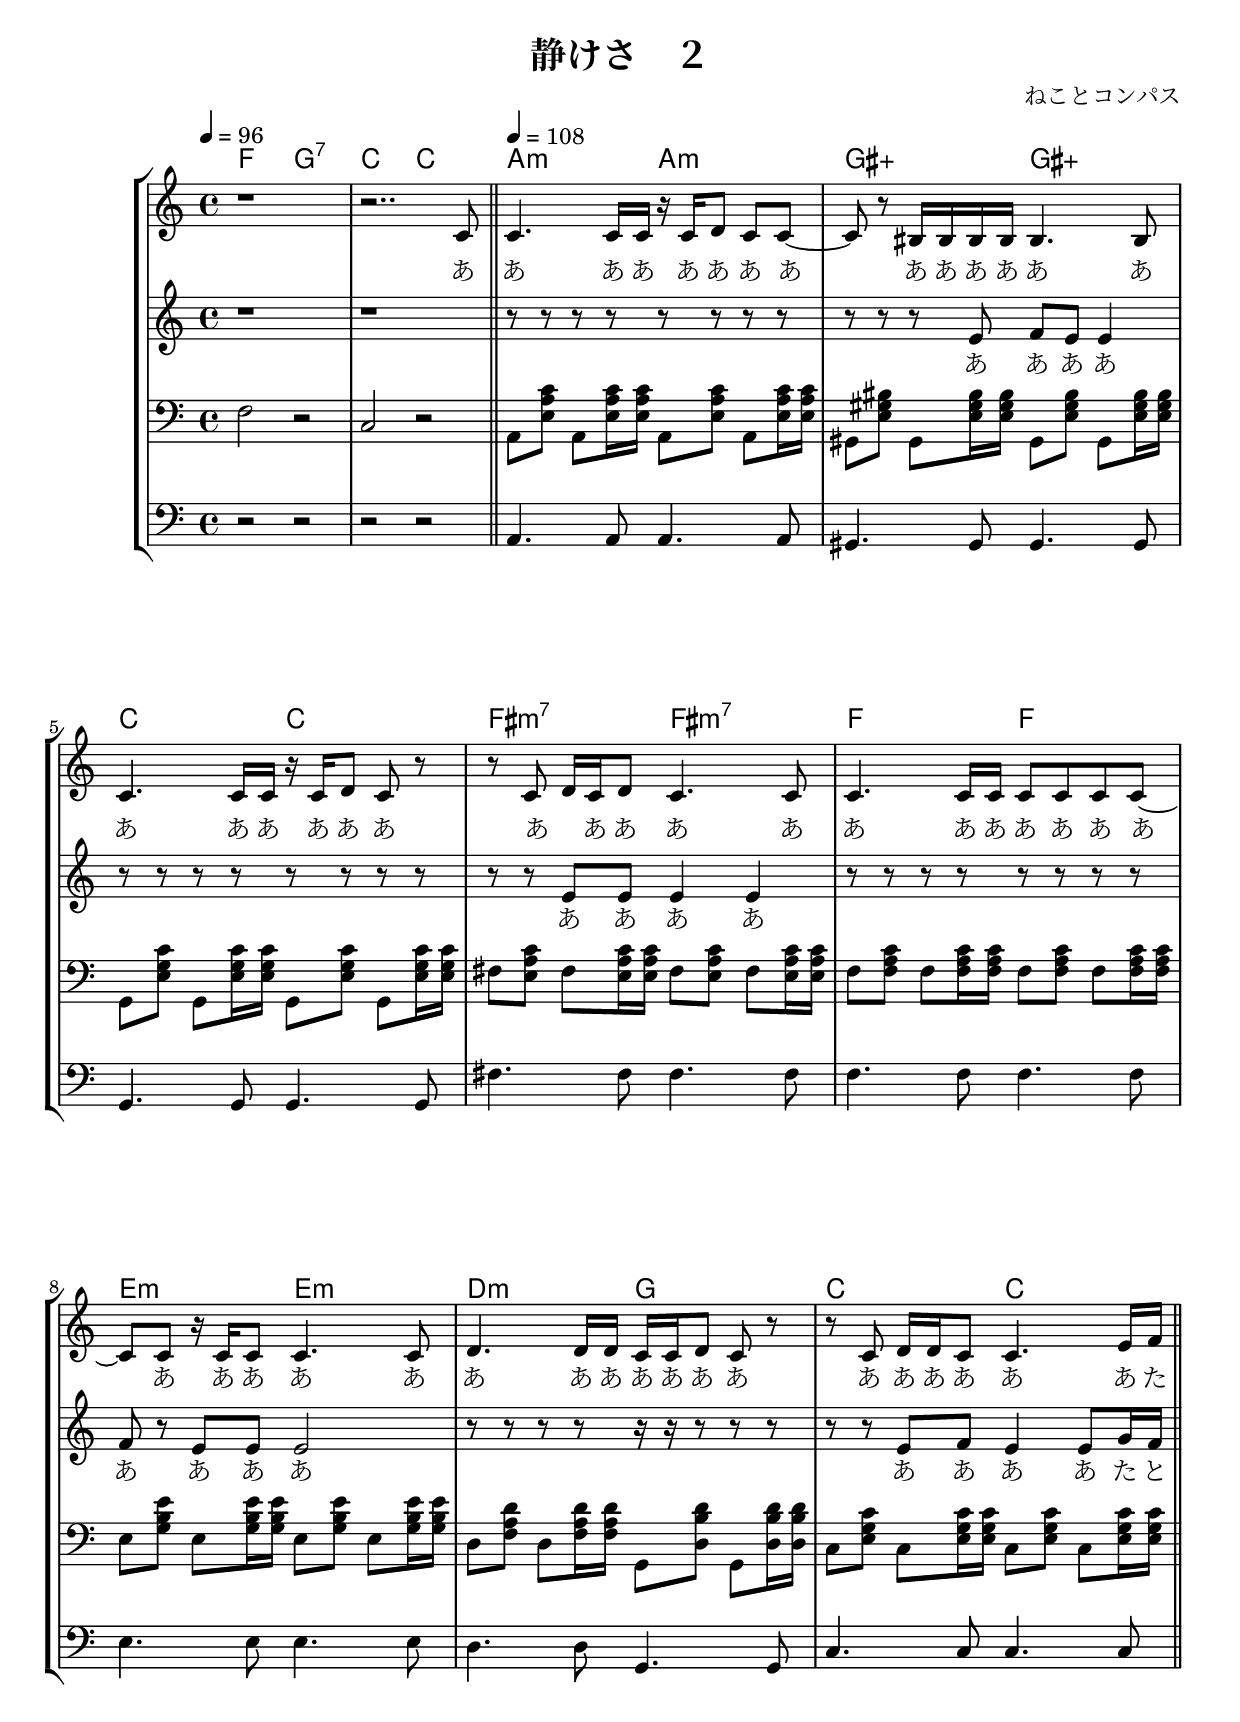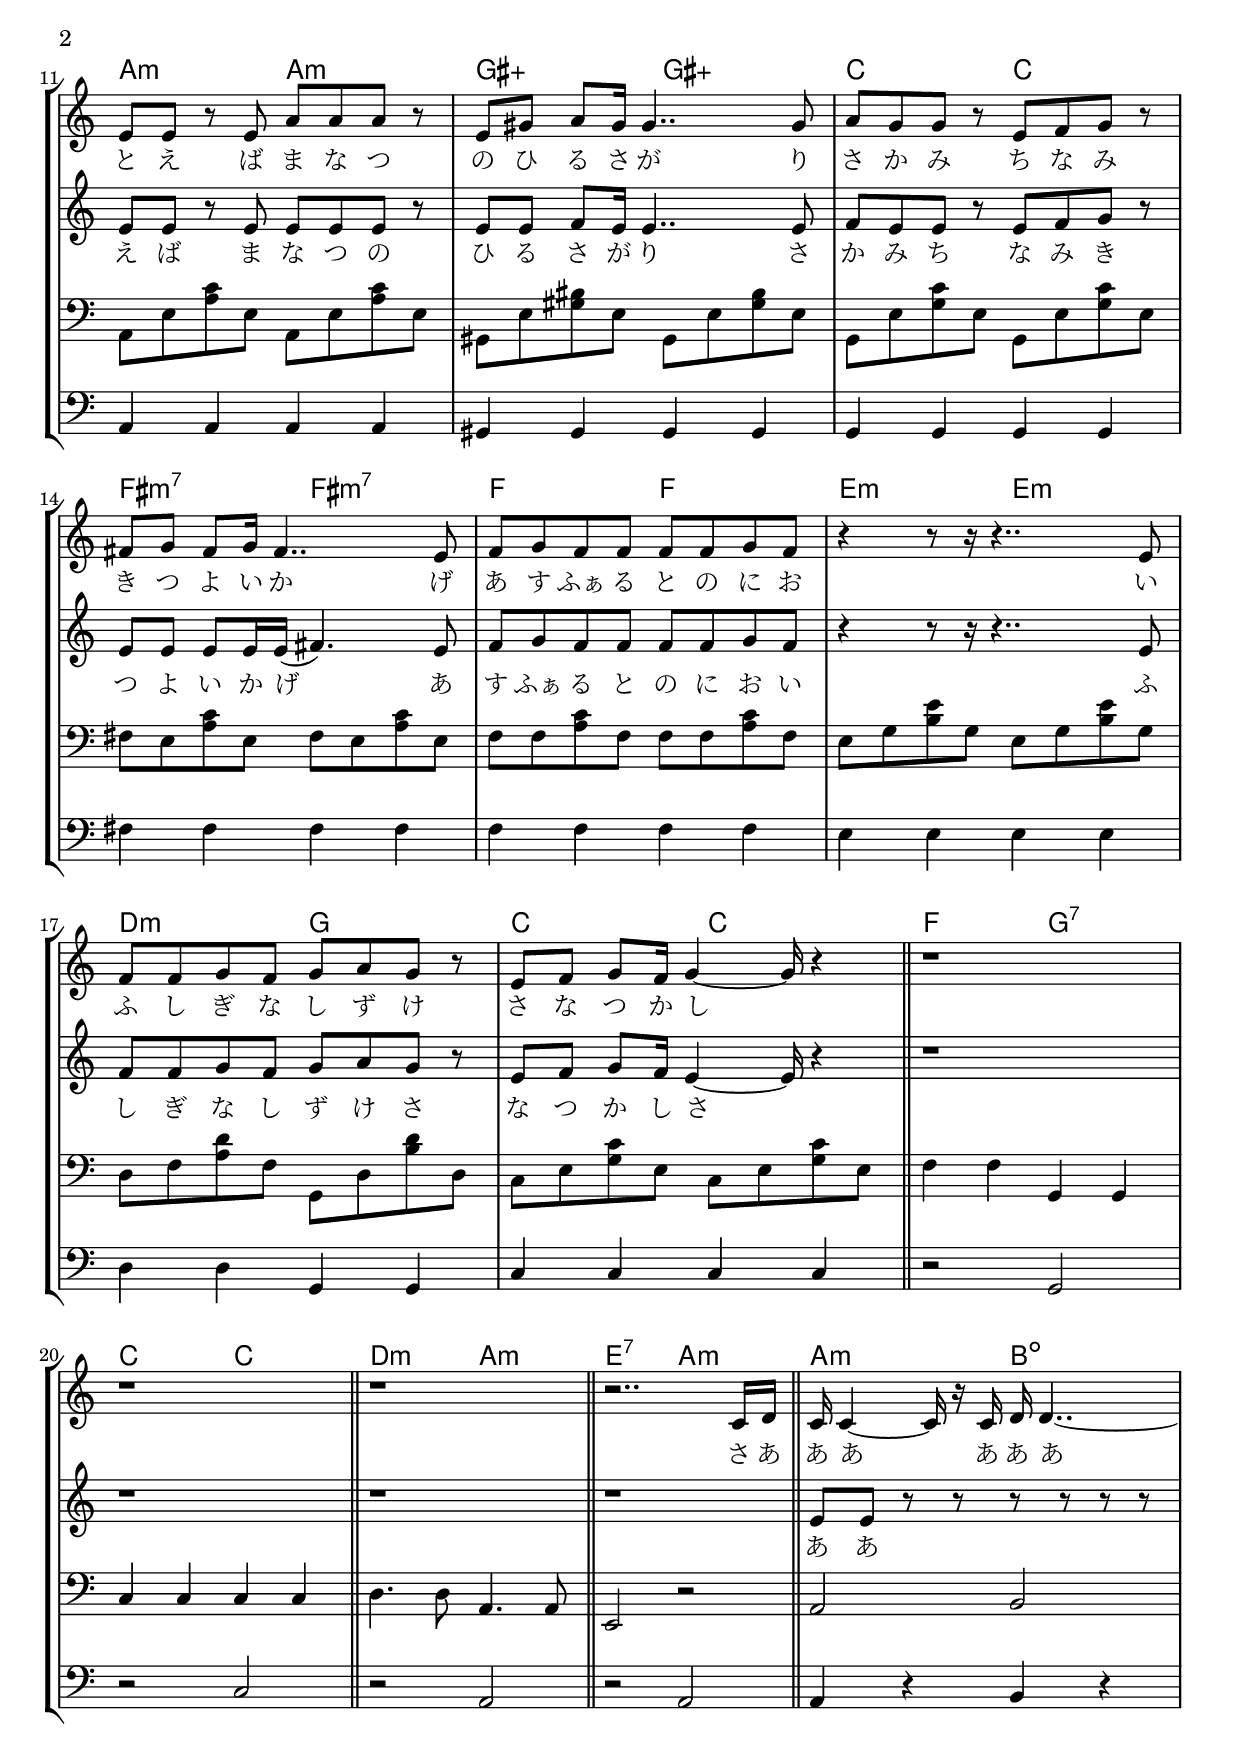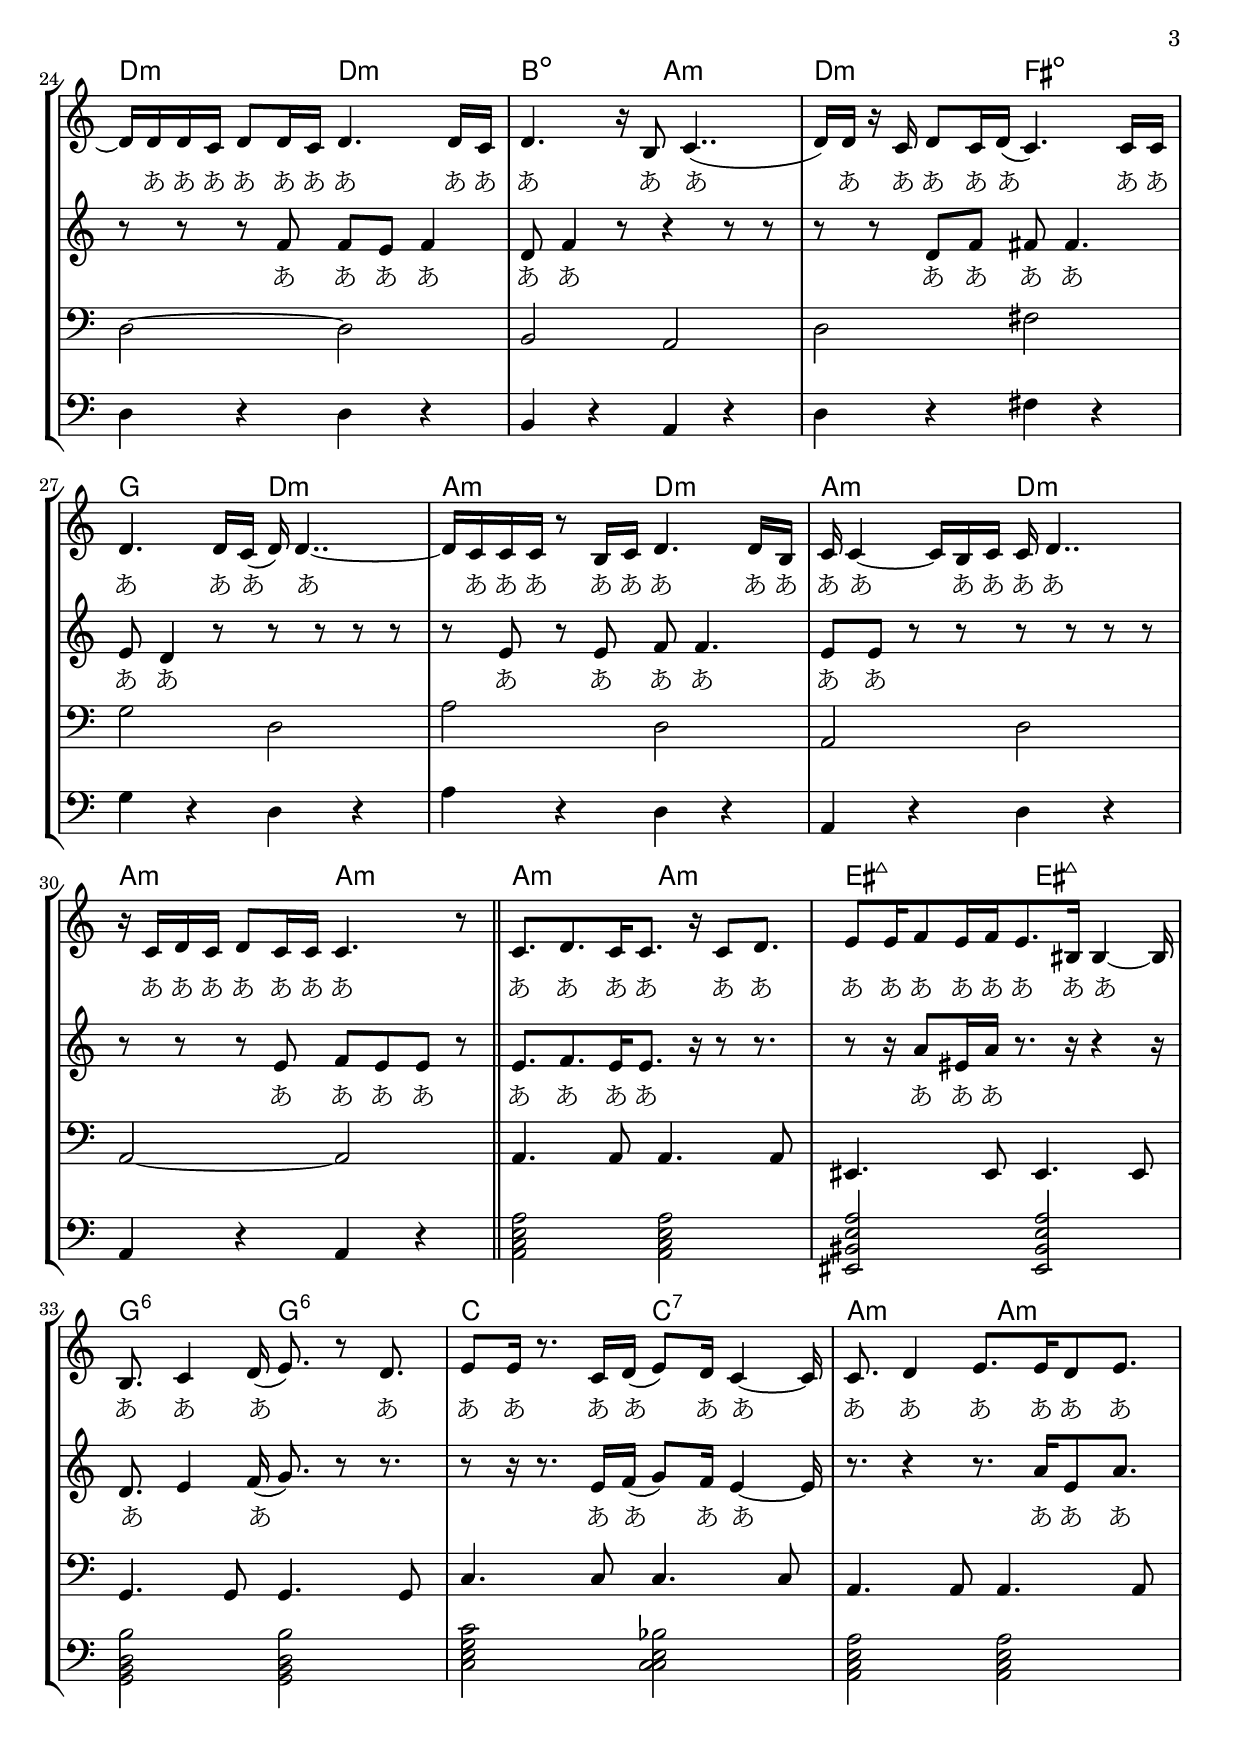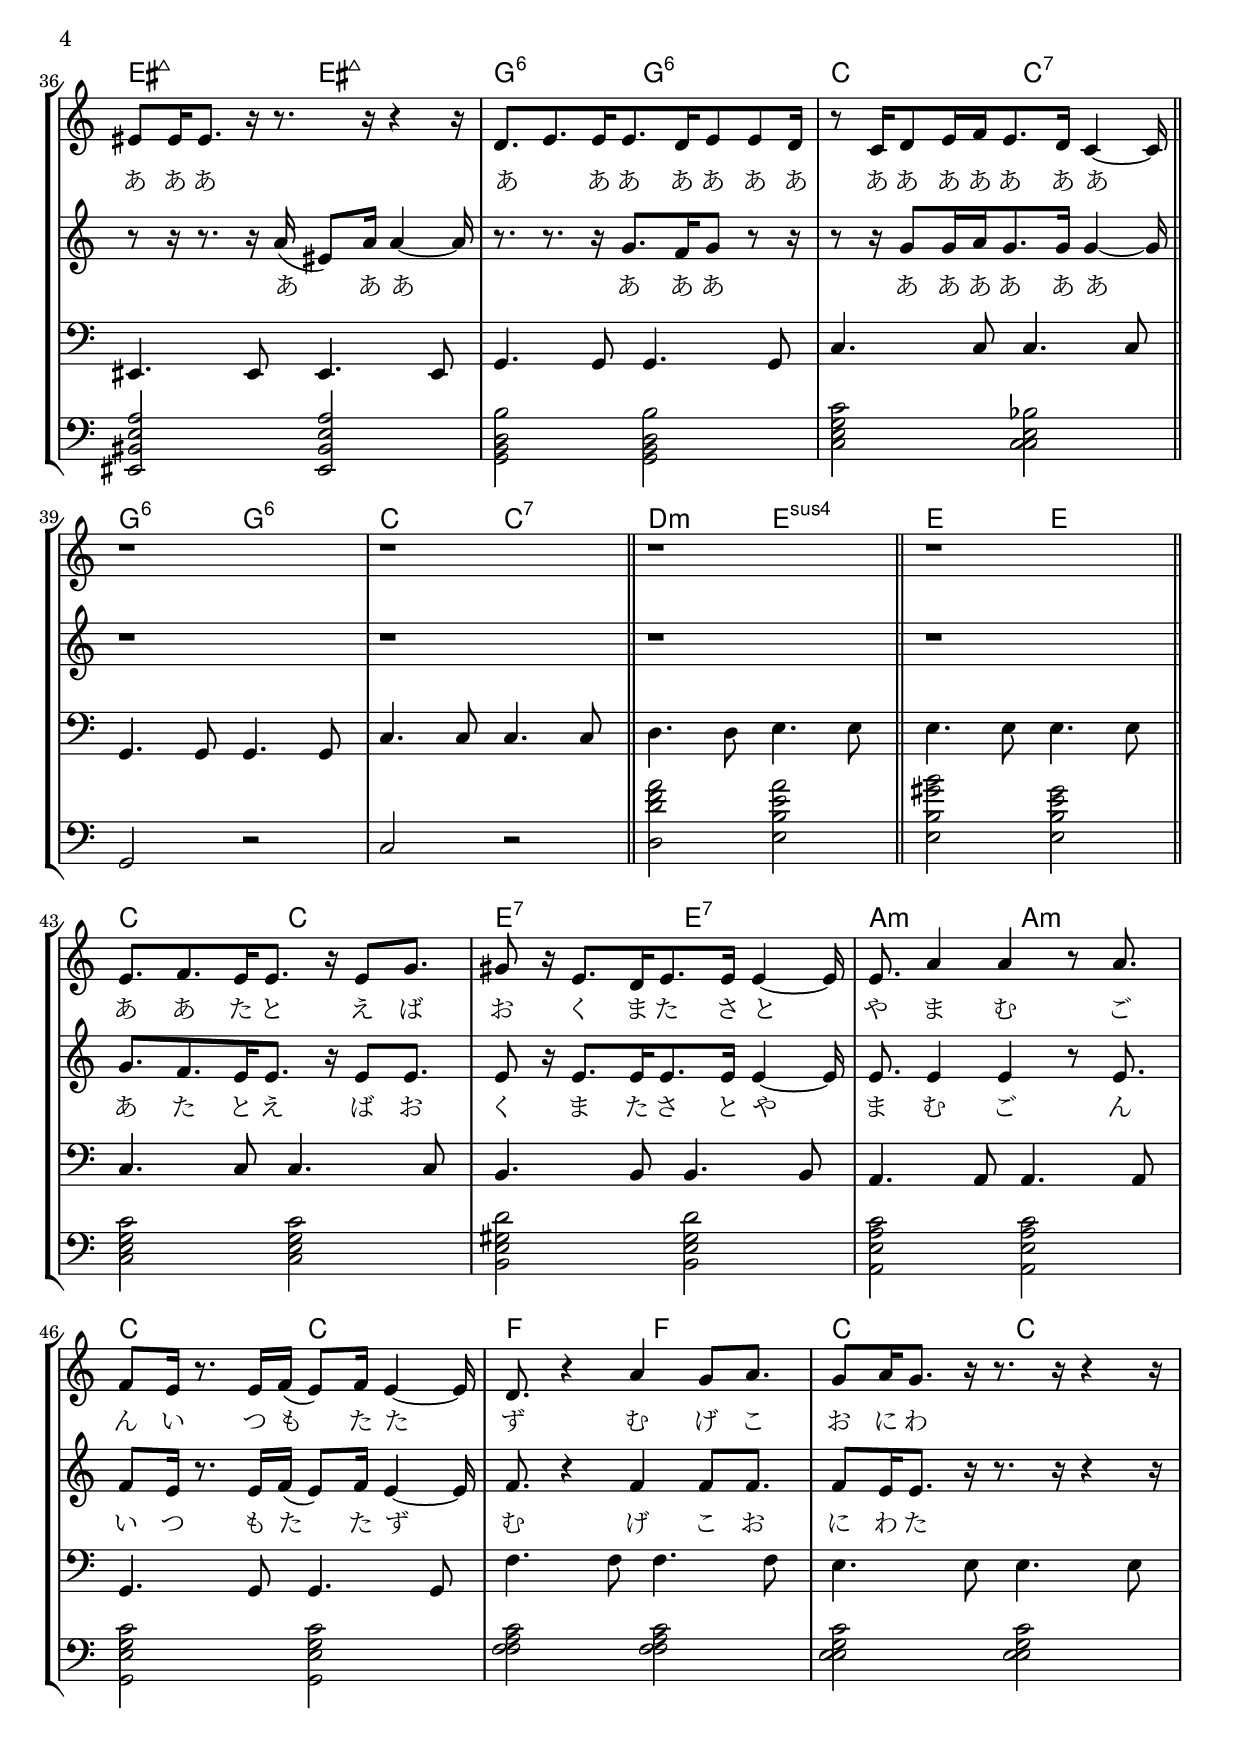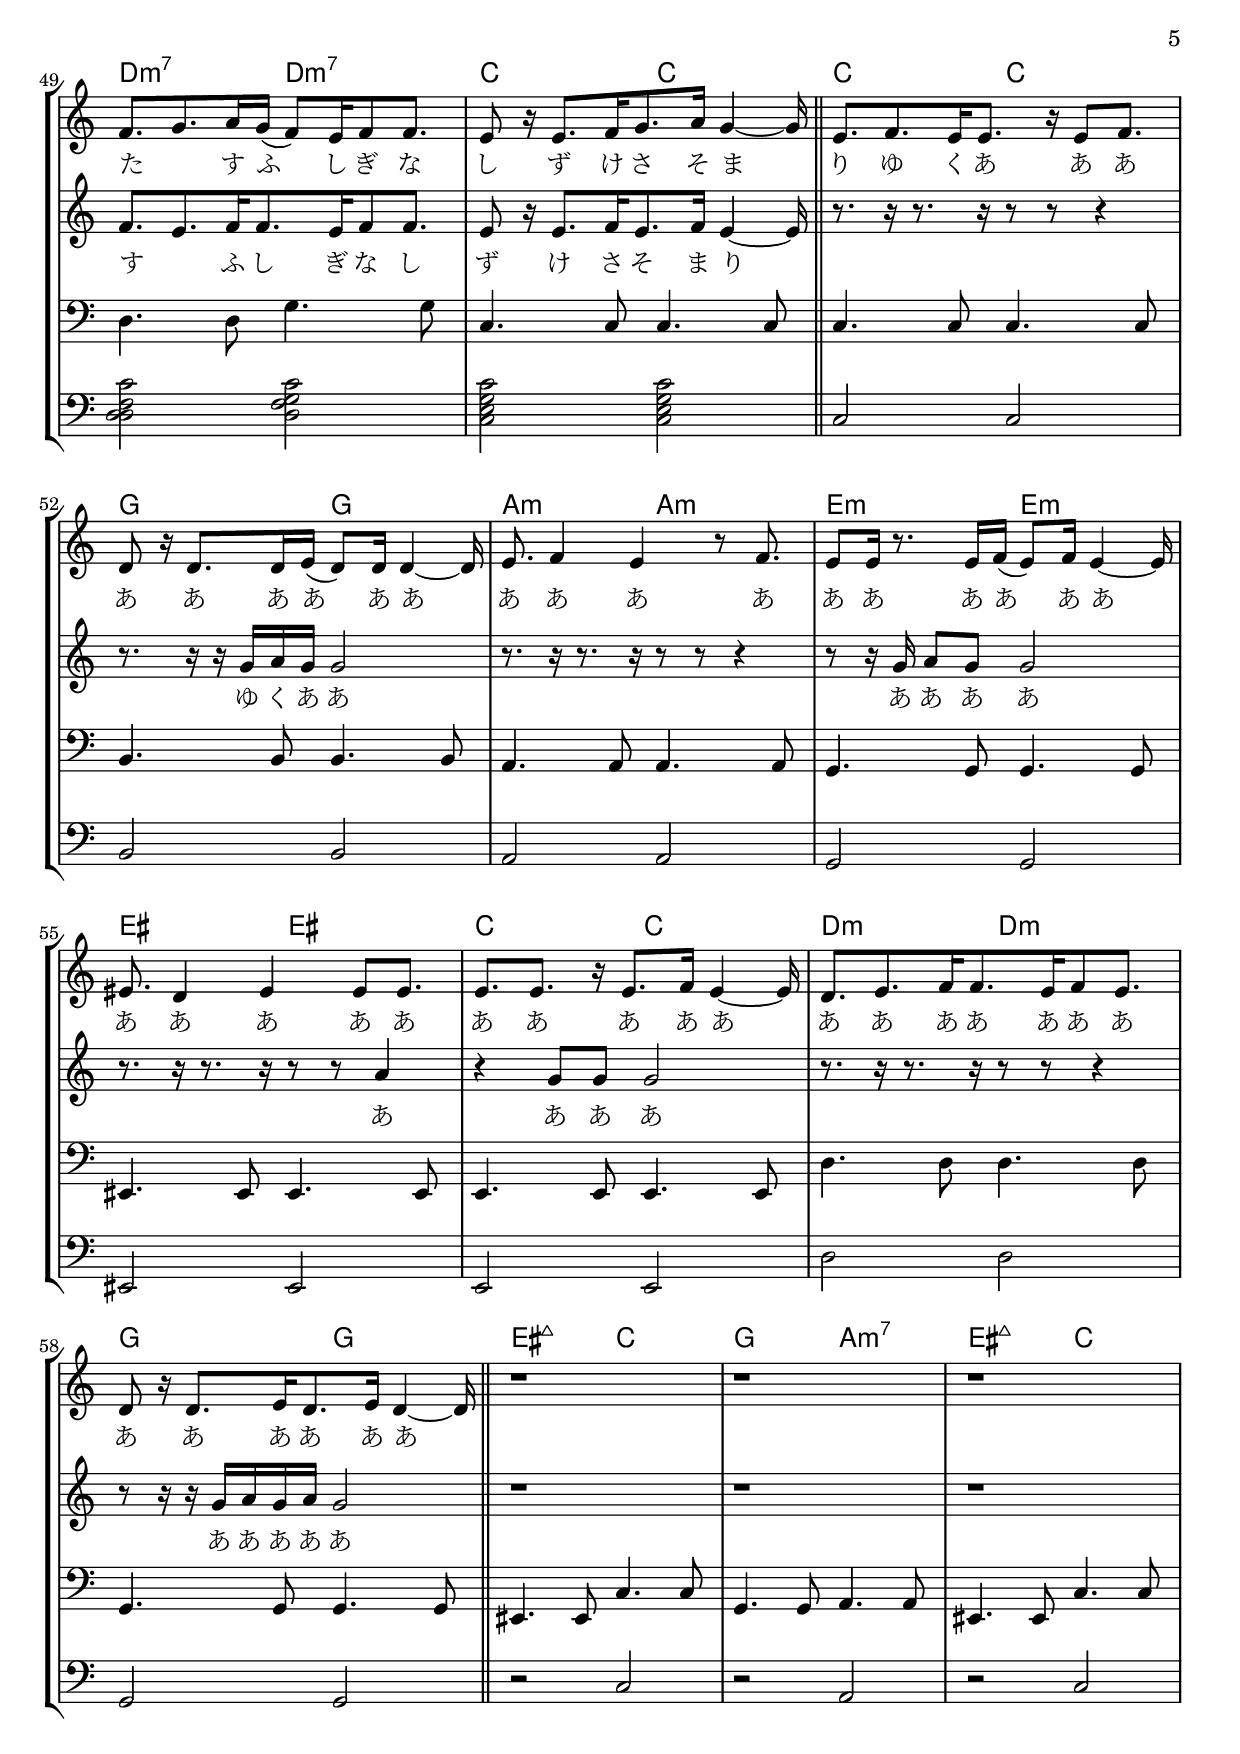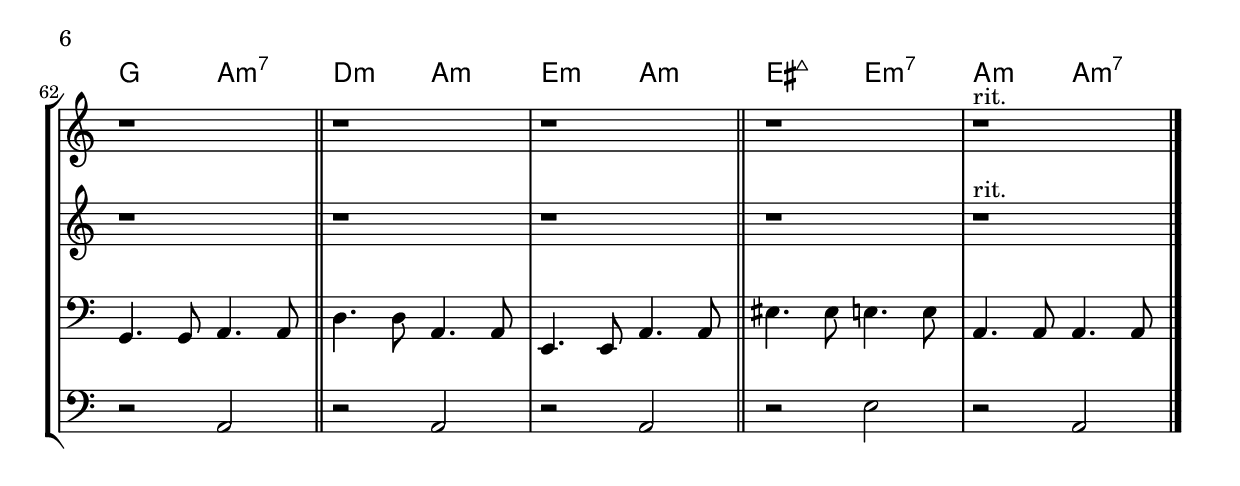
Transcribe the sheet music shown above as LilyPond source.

\version "2.12.1"

\header {
	title = \markup {静けさ　２}
	composer = \markup \center-column {ねことコンパス}
}

harmony = \chordmode {
	f2 g:7 c c 

	a:m a:m gis:aug gis:aug c c fis:m7 fis:m7 f f e:m e:m d:m g c c 

	a:m a:m gis:aug gis:aug c c fis:m7 fis:m7 f f e:m e:m d:m g c c 

	f g:7 c c 

	d:m a:m 

	e:7 a:m 

	a:m b:dim d:m d:m b:dim a:m d:m fis:dim g d:m a:m d:m a:m d:m a:m a:m 

	a:m a:m eis:maj7 eis:maj7 g:6 g:6 c c:7 a:m a:m eis:maj7 eis:maj7 g:6 g:6 c c:7 

	g:6 g:6 c c:7 

	d:m e:sus4 

	e e 

	c c e:7 e:7 a:m a:m c c f f c c d:min7 d:min7 c c 

	c c g g a:m a:m e:m e:m eis eis c c d:m d:m g g 

	eis:maj7 c g a:min7 eis:maj7 c g a:min7 

	d:m a:m e:m a:m 

	eis:maj7 e:min7 a:m a:min7 
}

melody = {
	\key c \major
	\tempo 4 = 96
	r1 | r2.. 
	\set Staff.midiInstrument = #"Pad 4 (choir)"
	c'8 
		\tempo 4 = 108
c'4.  c'16  c'16  r16  c'16  d'8  c'8  c'8~ 
	c'8  r8  bis16  bis16  bis16  bis16  bis4.  bis8 
	c'4.  c'16  c'16  r16  c'16  d'8  c'8  r8~ 
	r8  c'8  d'16  c'16  d'8  c'4.  c'8 
	c'4.  c'16  c'16  c'8  c'8  c'8  c'8~ 
	c'8  c'8  r16  c'16  c'8  c'4.  c'8 
	d'4.  d'16  d'16  c'16  c'16  d'8  c'8  r8 
	r8  c'8  d'16  d'16  c'8  c'4.  	\set Staff.midiInstrument = #"fss0.37"
	e'16  f'16 
	e'8  e'8  r8  e'8  a'8  a'8  a'8  r8 
	e'8  gis'8  a'8  gis'16  gis'4..  gis'8 
	a'8  g'8  g'8  r8  e'8  f'8  g'8  r8 
	fis'8  g'8  fis'8  g'16  fis'4..  e'8 
	f'8  g'8  f'8  f'8  f'8  f'8  g'8  f'8 
	r4  r8  r16  r4..  e'8 
	f'8  f'8  g'8  f'8  g'8  a'8  g'8  r8 
	e'8  f'8  g'8  f'16  g'4~g'16  	r4 	r1 | r1   
	r1   
	r2.. 
	\set Staff.midiInstrument = #"Pad 7 (halo)"
	c'16  d'16 
	c'16  c'4~c'16  r16  c'16  d'16  d'4..~ 
	d'16  d'16  d'16  c'16  d'8  d'16  c'16  d'4.  d'16  c'16 
	d'4.  r16  b8  c'4.. 
	(d'16)  d'16  r16  c'16  d'8  c'16  d'16  (c'4.)  c'16  c'16 
	d'4.  d'16  c'16  (d'16)  d'4..~ 
	d'16  c'16  c'16  c'16  r8  b16  c'16  d'4.  d'16  b16 
	c'16  c'4~c'16  b16  c'16  c'16  d'4.. 
	r16  c'16  d'16  c'16  d'8  c'16  c'16  c'4.  	r8 	\set Staff.midiInstrument = #"FX 2 (soundtrack)"
	c'8.  d'8.  c'16  c'8.  r16  c'8  d'8. 
	e'8  e'16  f'8  e'16  f'16  e'8.  bis16  bis4~bis16 
	b8.  c'4  d'16  (e'8.)  r8  d'8. 
	e'8  e'16  r8.  c'16  d'16  (e'8)  d'16  c'4~c'16 
	c'8.  d'4  e'8.  e'16  d'8  e'8. 
	eis'8  eis'16  eis'8.  r16  r8.  r16  r4~r16 
	d'8.  e'8.  e'16  e'8.  d'16  e'8  e'8  d'16 
	r8  c'16  d'8  e'16  f'16  e'8.  d'16  c'4~c'16
	r1 | r1   
	r1   
	r1   
	\set Staff.midiInstrument = #"fss0.37"
	e'8.  f'8.  e'16  e'8.  r16  e'8  g'8. 
	gis'8  r16  e'8.  d'16  e'8.  e'16  e'4~e'16 
	e'8.  a'4  a'4  r8  a'8. 
	f'8  e'16  r8.  e'16  f'16  (e'8)  f'16  e'4~e'16 
	d'8.  r4  a'4  g'8  a'8. 
	g'8  a'16  g'8.  r16  r8.  r16  r4~r16 
	f'8.  g'8.  a'16  g'16  (f'8)  e'16  f'8  f'8. 
	e'8  r16  e'8.  f'16  g'8.  a'16  g'4~g'16
	\set Staff.midiInstrument = #"Pad 8 (sweep)"
	e'8.  f'8.  e'16  e'8.  r16  e'8  f'8. 
	d'8  r16  d'8.  d'16  e'16  (d'8)  d'16  d'4~d'16 
	e'8.  f'4  e'4  r8  f'8. 
	e'8  e'16  r8.  e'16  f'16  (e'8)  f'16  e'4~e'16 
	eis'8.  d'4  eis'4  eis'8  eis'8. 
	e'8.  e'8.  r16  e'8.  f'16  e'4~e'16 
	d'8.  e'8.  f'16  f'8.  e'16  f'8  e'8. 
	d'8  r16  d'8.  e'16  d'8.  e'16  d'4~d'16
	r1 | r1 | r1 | r1   
	r1 | r1   
	r1 | r1^"rit." \bar "|."
}

words = \lyricmode {
	
	あ  あ  あ  あ  あ  あ  あ  あ  あ  あ  あ  あ  あ  あ  あ  あ  あ  あ  あ  あ  あ  あ  あ  あ  あ  あ  あ  あ  あ  あ  あ  あ  あ  あ  あ  あ  あ  あ  あ  あ  あ  あ  あ  あ  あ  あ  あ  あ  あ  あ  
	た  と  え  ば  ま  な  つ  の  ひ  る  さ  が  り  さ  か  み  ち  な  み  き  つ  よ  い  か  げ  あ  す  ふぁ  る  と  の  に  お  い  ふ  し  ぎ  な  し  ず  け  さ  な  つ  か  し  さ  
	
	
	
	あ  あ  あ  あ  あ  あ  あ  あ  あ  あ  あ  あ  あ  あ  あ  あ  あ  あ  あ  あ  あ  あ  あ  あ  あ  あ  あ  あ  あ  あ  あ  あ  あ  あ  あ  あ  あ  あ  あ  あ  あ  あ  あ  あ  あ  あ  あ  あ  あ  あ  あ  
	あ  あ  あ  あ  あ  あ  あ  あ  あ  あ  あ  あ  あ  あ  あ  あ  あ  あ  あ  あ  あ  あ  あ  あ  あ  あ  あ  あ  あ  あ  あ  あ  あ  あ  あ  あ  あ  あ  あ  あ  あ  あ  あ  あ  あ  あ  あ  あ  
	
	
	
	た  と  え  ば  お  く  ま  た  さ  と  や  ま  む  ご  ん  い  つ  も  た  た  ず  む  げ  こ  お  に  わ  た  す  ふ  し  ぎ  な  し  ず  け  さ  そ  ま  り  ゆ  く  
	あ  あ  あ  あ  あ  あ  あ  あ  あ  あ  あ  あ  あ  あ  あ  あ  あ  あ  あ  あ  あ  あ  あ  あ  あ  あ  あ  あ  あ  あ  あ  あ  あ  あ  あ  あ  あ  あ  あ  あ  あ  あ  あ  あ  あ  
	
	
	
}

secondmelody = {
	\key c \major
	\tempo 4 = 96
	r1 | r1   
	\set Staff.midiInstrument = #"Trumpet"
		\tempo 4 = 108
 r8  r8  r8  r8  r8  r8  r8  r8 
	r8  r8  r8  e'8  f'8  e'8  e'4 
	r8  r8  r8  r8  r8  r8  r8  r8 
	r8  r8  e'8  e'8  e'4  e'4 
	r8  r8  r8  r8  r8  r8  r8  r8 
	f'8  r8  e'8  e'8  e'2 
	r8  r8  r8  r8  r16  r16  r8  r8  r8 
	r8  r8  e'8  f'8  e'4  e'8  	\set Staff.midiInstrument = #"fss0.32"
	g'16  f'16 
	e'8  e'8  r8  e'8  e'8  e'8  e'8  r8 
	e'8  e'8  f'8  e'16  e'4..  e'8 
	f'8  e'8  e'8  r8  e'8  f'8  g'8  r8 
	e'8  e'8  e'8  e'16  e'16  (fis'4.)  e'8 
	f'8  g'8  f'8  f'8  f'8  f'8  g'8  f'8 
	r4  r8  r16  r4..  e'8 
	f'8  f'8  g'8  f'8  g'8  a'8  g'8  r8 
	e'8  f'8  g'8  f'16  e'4~e'16  	r4 	r1 | r1   
	r1   
	r1   
	\set Staff.midiInstrument = #"Flute"
	 e'8  e'8  r8  r8  r8  r8  r8  r8 
	r8  r8  r8  f'8  f'8  e'8  f'4 
	d'8  f'4  r8  r4  r8  r8 
	r8  r8  d'8  f'8  fis'8  fis'4. 
	e'8  d'4  r8  r8  r8  r8  r8 
	r8  e'8  r8  e'8  f'8  f'4. 
	e'8  e'8  r8  r8  r8  r8  r8  r8 
	r8  r8  r8  e'8  f'8  e'8  e'8  r8
	\set Staff.midiInstrument = #"FX 5 (brightness)"
	e'8.  f'8.  e'16  e'8.  r16  r8  r8. 
	r8  r16  a'8  eis'16  a'16  r8.  r16  r4~r16 
	d'8.  e'4  f'16  (g'8.)  r8  r8. 
	r8  r16  r8.  e'16  f'16  (g'8)  f'16  e'4~e'16 
	r8.  r4  r8.  a'16  e'8  a'8. 
	r8  r16  r8.  r16  a'16  (eis'8)  a'16  a'4~a'16 
	r8.  r8.  r16  g'8.  f'16  g'8  r8  r16 
	r8  r16  g'8  g'16  a'16  g'8.  g'16  g'4~g'16
	r1 | r1   
	r1   
	r1   
	\set Staff.midiInstrument = #"fss0.42"
	g'8.  f'8.  e'16  e'8.  r16  e'8  e'8. 
	e'8  r16  e'8.  e'16  e'8.  e'16  e'4~e'16 
	e'8.  e'4  e'4  r8  e'8. 
	f'8  e'16  r8.  e'16  f'16  (e'8)  f'16  e'4~e'16 
	f'8.  r4  f'4  f'8  f'8. 
	f'8  e'16  e'8.  r16  r8.  r16  r4~r16 
	f'8.  e'8.  f'16  f'8.  e'16  f'8  f'8. 
	e'8  r16  e'8.  f'16  e'8.  f'16  e'4~e'16
	\set Staff.midiInstrument = #"FX 7 (echoes)"
	r8.  r16  r8.  r16  r8  r8  r4 
	r8.  r16  r16  g'16  a'16  g'16  g'2 
	r8.  r16  r8.  r16  r8  r8  r4 
	r8  r16  g'16  a'8  g'8  g'2 
	r8.  r16  r8.  r16  r8  r8  a'4 
	r4  g'8  g'8  g'2 
	r8.  r16  r8.  r16  r8  r8  r4 
	r8  r16  r16  g'16  a'16  g'16  a'16  g'2
	r1 | r1 | r1 | r1   
	r1 | r1   
	r1 | r1^"rit." \bar "|."
}

secondwords = \lyricmode {
	
	あ  あ  あ  あ  あ  あ  あ  あ  あ  あ  あ  あ  あ  あ  あ  あ  
	た  と  え  ば  ま  な  つ  の  ひ  る  さ  が  り  さ  か  み  ち  な  み  き  つ  よ  い  か  げ  あ  す  ふぁ  る  と  の  に  お  い  ふ  し  ぎ  な  し  ず  け  さ  な  つ  か  し  さ  
	
	
	
	あ  あ  あ  あ  あ  あ  あ  あ  あ  あ  あ  あ  あ  あ  あ  あ  あ  あ  あ  あ  あ  あ  あ  あ  
	あ  あ  あ  あ  あ  あ  あ  あ  あ  あ  あ  あ  あ  あ  あ  あ  あ  あ  あ  あ  あ  あ  あ  あ  あ  あ  あ  あ  あ  
	
	
	
	た  と  え  ば  お  く  ま  た  さ  と  や  ま  む  ご  ん  い  つ  も  た  た  ず  む  げ  こ  お  に  わ  た  す  ふ  し  ぎ  な  し  ず  け  さ  そ  ま  り  ゆ  く  
	あ  あ  あ  あ  あ  あ  あ  あ  あ  あ  あ  あ  あ  あ  あ  あ  あ  
	
	
	
}

tempochange = {
	\tempo 4 = 96
	r1 | r1 \bar "||"
	\tempo 4 = 108
	r1 | r1 | r1 | r1 | r1 | r1 | r1 | r1 \bar "||"
	\tempo 4 = 108
	r1 | r1 | r1 | r1 | r1 | r1 | r1 | r1 \bar "||"
	\tempo 4 = 108
	r1 | r1 \bar "||"
	\tempo 4 = 108
	r1 \bar "||"
	\tempo 4 = 108
	r1 \bar "||"
	\tempo 4 = 108
	r1 | r1 | r1 | r1 | r1 | r1 | r1 | r1 \bar "||"
	\tempo 4 = 108
	r1 | r1 | r1 | r1 | r1 | r1 | r1 | r1 \bar "||"
	\tempo 4 = 108
	r1 | r1 \bar "||"
	\tempo 4 = 108
	r1 \bar "||"
	\tempo 4 = 108
	r1 \bar "||"
	\tempo 4 = 108
	r1 | r1 | r1 | r1 | r1 | r1 | r1 | r1 \bar "||"
	\tempo 4 = 108
	r1 | r1 | r1 | r1 | r1 | r1 | r1 | r1 \bar "||"
	\tempo 4 = 108
	r1 | r1 | r1 | r1 \bar "||"
	\tempo 4 = 108
	r1 | r1 \bar "||"
	\tempo 4 = 108
	r1 | \tempo 4 = 81 r2 \tempo 4 = 72 r2 \bar "|."
}

mainacc = {
	\clef bass
	\set Staff.midiInstrument = #"FX 4 (atmosphere)"
	\key c \major
	\tempo 4 = 96
	f2
	r2
	c2
	r2
	\bar "||"

	\set Staff.midiInstrument = #"Bright Acoustic"
	\tempo 4 = 108
	a,8 <e a c'> a, <e a c'>16 <e a c'>
	a,8 <e a c'> a, <e a c'>16 <e a c'>
	gis,8 <e gis bis> gis, <e gis bis>16 <e gis bis>
	gis,8 <e gis bis> gis, <e gis bis>16 <e gis bis>
	g,8 <e g c'> g, <e g c'>16 <e g c'>
	g,8 <e g c'> g, <e g c'>16 <e g c'>
	fis8 <e a c'> fis <e a c'>16 <e a c'>
	fis8 <e a c'> fis <e a c'>16 <e a c'>
	f8 <f a c'> f <f a c'>16 <f a c'>
	f8 <f a c'> f <f a c'>16 <f a c'>
	e8 <g b e'> e <g b e'>16 <g b e'>
	e8 <g b e'> e <g b e'>16 <g b e'>
	d8 <f a d'> d <f a d'>16 <f a d'>
	g,8 <d b d'> g, <d b d'>16 <d b d'>
	c8 <e g c'> c <e g c'>16 <e g c'>
	c8 <e g c'> c <e g c'>16 <e g c'>
	\bar "||"

	\set Staff.midiInstrument = #"String Ensemble 1"
	a,8 e <a c'> e
	a,8 e <a c'> e
	gis,8 e <gis bis> e
	gis,8 e <gis bis> e
	g,8 e <g c'> e
	g,8 e <g c'> e
	fis8 e <a c'> e
	fis8 e <a c'> e
	f8 f <a c'> f
	f8 f <a c'> f
	e8 g <b e'> g
	e8 g <b e'> g
	d8 f <a d'> f
	g,8 d <b d'> d
	c8 e <g c'> e
	c8 e <g c'> e
	\bar "||"

	\set Staff.midiInstrument = #"FX 7 (echoes)"
	f4 f4
	g,4 g,4
	c4 c4
	c4 c4
	\bar "||"

	\set Staff.midiInstrument = #"Electric Piano 1"
	d4.d8
	a,4.a,8
	\bar "||"

	\set Staff.midiInstrument = #"Pad 3 (polysynth)"
	e,2
	r2
	\bar "||"

	\set Staff.midiInstrument = #"Blown Bottle"
	a,2
	~b,2
	d2
	~d2
	b,2
	~a,2
	d2
	~fis2
	g2
	~d2
	a2
	~d2
	a,2
	~d2
	a,2
	~a,2
	\bar "||"

	\set Staff.midiInstrument = #"Electric Piano 1"
	a,4.a,8
	a,4.a,8
	eis,4.eis,8
	eis,4.eis,8
	g,4.g,8
	g,4.g,8
	c4.c8
	c4.c8
	a,4.a,8
	a,4.a,8
	eis,4.eis,8
	eis,4.eis,8
	g,4.g,8
	g,4.g,8
	c4.c8
	c4.c8
	\bar "||"

	\set Staff.midiInstrument = #"Electric Piano 1"
	g,4.g,8
	g,4.g,8
	c4.c8
	c4.c8
	\bar "||"

	\set Staff.midiInstrument = #"Acoustic grand"
	d4.d8
	e4.e8
	\bar "||"

	\set Staff.midiInstrument = #"Bright Acoustic"
	e4.e8
	e4.e8
	\bar "||"

	\set Staff.midiInstrument = #"Electric Piano 1"
	c4.c8
	c4.c8
	b,4.b,8
	b,4.b,8
	a,4.a,8
	a,4.a,8
	g,4.g,8
	g,4.g,8
	f4.f8
	f4.f8
	e4.e8
	e4.e8
	d4.d8
	g4.g8
	c4.c8
	c4.c8
	\bar "||"

	\set Staff.midiInstrument = #"Electric Piano 1"
	c4.c8
	c4.c8
	b,4.b,8
	b,4.b,8
	a,4.a,8
	a,4.a,8
	g,4.g,8
	g,4.g,8
	eis,4.eis,8
	eis,4.eis,8
	e,4.e,8
	e,4.e,8
	d4.d8
	d4.d8
	g,4.g,8
	g,4.g,8
	\bar "||"

	\set Staff.midiInstrument = #"Taiko Drum"
	eis,4.eis,8
	c4.c8
	g,4.g,8
	a,4.a,8
	eis,4.eis,8
	c4.c8
	g,4.g,8
	a,4.a,8
	\bar "||"

	\set Staff.midiInstrument = #"Pad 4 (choir)"
	d4.d8
	a,4.a,8
	e,4.e,8
	a,4.a,8
	\bar "||"

	\set Staff.midiInstrument = #"Pad 4 (choir)"
	eis4.eis8
	e4.e8
	a,4.a,8
	a,4.a,8
	\bar "|."
}

subacc = {
	\clef bass
	\set Staff.midiInstrument = #"Acoustic grand"
	\key c \major
	\tempo 4 = 96
	r2
	r2
	r2
	r2
	\bar "||"

	\set Staff.midiInstrument = #"Acoustic grand"
	\tempo 4 = 108
	a,4.a,8
	a,4.a,8
	gis,4.gis,8
	gis,4.gis,8
	g,4.g,8
	g,4.g,8
	fis4.fis8
	fis4.fis8
	f4.f8
	f4.f8
	e4.e8
	e4.e8
	d4.d8
	g,4.g,8
	c4.c8
	c4.c8
	\bar "||"

	\set Staff.midiInstrument = #"Pad 3 (polysynth)"
	a,4 a,4
	a,4 a,4
	gis,4 gis,4
	gis,4 gis,4
	g,4 g,4
	g,4 g,4
	fis4 fis4
	fis4 fis4
	f4 f4
	f4 f4
	e4 e4
	e4 e4
	d4 d4
	g,4 g,4
	c4 c4
	c4 c4
	\bar "||"

	\set Staff.midiInstrument = #"Taiko Drum"
	r2
	g,2
	r2
	c2
	\bar "||"

	\set Staff.midiInstrument = #"Taiko Drum"
	r2
	a,2
	\bar "||"

	\set Staff.midiInstrument = #"Taiko Drum"
	r2
	a,2
	\bar "||"

	\set Staff.midiInstrument = #"Taiko Drum"
	a,4 r4
	b,4 r4
	d4 r4
	d4 r4
	b,4 r4
	a,4 r4
	d4 r4
	fis4 r4
	g4 r4
	d4 r4
	a4 r4
	d4 r4
	a,4 r4
	d4 r4
	a,4 r4
	a,4 r4
	\bar "||"

	\set Staff.midiInstrument = #"Taiko Drum"
	<a, c e a>2
	<a, c e a>2
	<eis, bis, e a>2
	<eis, bis, e a>2
	<g, b, d b>2
	<g, b, d b>2
	<c e g c'>2
	<c c e bes>2
	<a, c e a>2
	<a, c e a>2
	<eis, bis, e a>2
	<eis, bis, e a>2
	<g, b, d b>2
	<g, b, d b>2
	<c e g c'>2
	<c c e bes>2
	\bar "||"

	\set Staff.midiInstrument = #"Taiko Drum"
	g,2
	r2
	c2
	r2
	\bar "||"

	\set Staff.midiInstrument = #"Acoustic Bass"
	<d d' f' a'>2
	<e b e' a'>2
	\bar "||"

	\set Staff.midiInstrument = #"Pad 2 (warm)"
	<e b gis' b'>2
	<e b e' gis'>2
	\bar "||"

	\set Staff.midiInstrument = #"Pad 2 (warm)"
	<c e g c'>2
	<c e g c'>2
	<b, e gis d'>2
	<b, e gis d'>2
	<a, e a c'>2
	<a, e a c'>2
	<g, e g c'>2
	<g, e g c'>2
	<f f a c'>2
	<f f a c'>2
	<e e g c'>2
	<e e g c'>2
	<d d f c'>2
	<g d f c'>2
	<c e g c'>2
	<c e g c'>2
	\bar "||"

	\set Staff.midiInstrument = #"Synth Voice"
	c2
	c2
	b,2
	b,2
	a,2
	a,2
	g,2
	g,2
	eis,2
	eis,2
	e,2
	e,2
	d2
	d2
	g,2
	g,2
	\bar "||"

	\set Staff.midiInstrument = #"Lead 6 (voice)"
	r2
	c2
	r2
	a,2
	r2
	c2
	r2
	a,2
	\bar "||"

	\set Staff.midiInstrument = #"Violin"
	r2
	a,2
	r2
	a,2
	\bar "||"

	\set Staff.midiInstrument = #"String Ensemble 1"
	r2
	e2
	r2
	a,2
	\bar "|."
}

percA = {
	\drummode {
	r1 |r1 \bar "||"
	r1  |r1  |r1  |r1  |r1  |r1  |r1  |r2 r8 hho4 hho8  \bar "||"
	cymr4 cymr4 cymr4 cymr4  |cymr4 cymr8 cymr16 cymr16 cymr4 cymr4  |cymr4 cymr4 cymr4 cymr4  |cymr4 cymr2.  |cymr4 cymr4 cymr4 cymr4  |cymr4 cymr8 cymr16 cymr16 cymr4 cymr4  |cymr4 cymr4 cymr4 cymr4  |cymr4 cymr2.  \bar "||"
	r1 |r1 \bar "||"
	r1 \bar "||"
	r1 \bar "||"
	r1 |r1 |r1 |r1 |r1 |r1 |r1 |r1 \bar "||"
	r1  |r1  |r1  |r1  |r1  |r1  |r1  |r2 r8 hho4 hho8  \bar "||"
	r1  |r2 r8 hho4 hho8  \bar "||"
	r1 \bar "||"
	r2 r8 hho4 hho8  \bar "||"
	r1  |r1  |r1  |r1  |r1  |r1  |r1  |r2 r8 hho4 hho8  \bar "||"
	hh8 hh8 hh8 hh8 hh8 hh8 hh8 hh8  |hh8 hh8 hh8 hh8 hh4 hh8 hh8  |hh8 hh8 hh8 hh8 hh8 hh8 hh8 hh8  |hh8 hh8 hh8 hh2 r8  |hh8 hh8 hh8 hh8 hh8 hh8 hh8 hh8  |hh8 hh8 hh8 hh8 hh4 hh8 hh8  |hh8 hh8 hh8 hh8 hh8 hh8 hh8 hh8  |r8 hh2. r8  \bar "||"
	r1 |r1 |r1 |r1 \bar "||"
	r1  |r2 r8 hho4 hho8  \bar "||"
	r1  |r2 r8 hho4 hho8  \bar "|."
	}
}

percB = {
	\drummode {
	r1 |r1 \bar "||"
	r4. hhp2 hhp8  |r4. hhp2 hhp8  |r4. hhp2 hhp8  |r4. hhp2 hhp8  |r4. hhp2 hhp8  |r4. hhp2 hhp8  |r4. hhp2 hhp8  |hhp4 hhp4 hhp4 hhp4  \bar "||"
	r2 sn2  |r2 sn2  |r2 sn2  |r8 sn8 sn2.  |r2 sn2  |r2 sn2  |r2 sn2  |r8 sn8 sn2.  \bar "||"
	r1 |r1 \bar "||"
	r1 \bar "||"
	r1 \bar "||"
	r1 |r1 |r1 |r1 |r1 |r1 |r1 |r1 \bar "||"
	r4. hhp2 hhp8  |r4. hhp2 hhp8  |r4. hhp2 hhp8  |r4. hhp2 hhp8  |r4. hhp2 hhp8  |r4. hhp2 hhp8  |r4. hhp2 hhp8  |hhp4 hhp4 hhp4 hhp4  \bar "||"
	r4. hhp2 hhp8  |hhp4 hhp4 hhp4 hhp4  \bar "||"
	r1 \bar "||"
	hhp4 hhp4 hhp4 hhp4  \bar "||"
	r4. hhp2 hhp8  |r4. hhp2 hhp8  |r4. hhp2 hhp8  |r4. hhp2 hhp8  |r4. hhp2 hhp8  |r4. hhp2 hhp8  |r4. hhp2 hhp8  |hhp4 hhp4 hhp4 hhp4  \bar "||"
	r4 sn8. sn8 sn8. sn8. sn16  |r4 sn8. sn8 sn8. sn4  |r4 sn8. sn8 sn8. sn8. sn16  |r8 sn8 sn4 sn8 sn16 sn8 sn8 sn16  |r4 sn8. sn8 sn8. sn8. sn16  |r4 sn8. sn8 sn8. sn4  |r4 sn8. sn8 sn8. sn8. sn16  |r4 sn2 sn4  \bar "||"
	r1 |r1 |r1 |r1 \bar "||"
	r4. hhp2 hhp8  |hhp4 hhp4 hhp4 hhp4  \bar "||"
	r4. hhp2 hhp8  |hhp4 hhp4 hhp4 hhp4  \bar "|."
	}
}

percC = {
	\drummode {
	r1 |r1 \bar "||"
	hh4 hh4 hh4 hh4  |hh4 hh4 hh4 hh4  |hh4 hh4 hh4 hh4  |hh4 hh4 hh4 hh4  |hh4 hh4 hh4 hh4  |hh4 hh4 hh4 hh4  |hh4 hh4 hh4 hh4  |r4. hh2 r8  \bar "||"
	bd2. r8 bd8  |bd2. r8 bd8  |bd2. r8 bd8  |bd4. bd8 bd4. bd8  |bd2. r8 bd8  |bd2. r8 bd8  |bd2. r8 bd8  |bd2 r8 bd4.  \bar "||"
	r1 |r1 \bar "||"
	r1 \bar "||"
	r1 \bar "||"
	r1 |r1 |r1 |r1 |r1 |r1 |r1 |r1 \bar "||"
	hh4 hh4 hh4 hh4  |hh4 hh4 hh4 hh4  |hh4 hh4 hh4 hh4  |hh4 hh4 hh4 hh4  |hh4 hh4 hh4 hh4  |hh4 hh4 hh4 hh4  |hh4 hh4 hh4 hh4  |r4. hh2 r8  \bar "||"
	hh4 hh4 hh4 hh4  |r4. hh2 r8  \bar "||"
	r1 \bar "||"
	r4. hh2 r8  \bar "||"
	hh4 hh4 hh4 hh4  |hh4 hh4 hh4 hh4  |hh4 hh4 hh4 hh4  |hh4 hh4 hh4 hh4  |hh4 hh4 hh4 hh4  |hh4 hh4 hh4 hh4  |hh4 hh4 hh4 hh4  |r4. hh2 r8  \bar "||"
	bd8 bd4 bd2 bd8  |bd8 bd2 bd4.  |bd8 bd4 bd2 bd8  |bd4 r16 bd8. bd2  |bd8 bd4 bd2 bd8  |bd8 bd2 bd4.  |bd8 bd4 bd2 bd8  |bd8 bd4. bd4. bd8  \bar "||"
	r1 |r1 |r1 |r1 \bar "||"
	hh4 hh4 hh4 hh4  |r4. hh2 r8  \bar "||"
	hh4 hh4 hh4 hh4  |r4. hh2 r8  \bar "|."
	}
}

percD = {
	\drummode {
	r1 |r1 \bar "||"
	bd2. r8 bd8  |bd8. bd8. bd2 bd8  |bd2. r8 bd8  |bd8. bd8. bd2 bd8  |bd2. r8 bd8  |bd8. bd8. bd2 bd8  |bd2. r8 bd8  |bd8. bd4. r16 bd4 bd8  \bar "||"
	r1 |r1 |r1 |r2 r8 tommh8 tommh4  |r1 |r1 |r1 |r8. tommh8. tommh2 r8  \bar "||"
	r1 |r1 \bar "||"
	r1 \bar "||"
	r1 \bar "||"
	r1 |r1 |r1 |r1 |r1 |r1 |r1 |r1 \bar "||"
	bd2. r8 bd8  |bd8. bd8. bd2 bd8  |bd2. r8 bd8  |bd8. bd8. bd2 bd8  |bd2. r8 bd8  |bd8. bd8. bd2 bd8  |bd2. r8 bd8  |bd8. bd4. r16 bd4 bd8  \bar "||"
	bd2. r8 bd8  |bd8. bd4. r16 bd4 bd8  \bar "||"
	r1 \bar "||"
	bd8. bd4. r16 bd4 bd8  \bar "||"
	bd2. r8 bd8  |bd8. bd8. bd2 bd8  |bd2. r8 bd8  |bd8. bd8. bd2 bd8  |bd2. r8 bd8  |bd8. bd8. bd2 bd8  |bd2. r8 bd8  |bd8. bd4. r16 bd4 bd8  \bar "||"
	r1  |r2 r8 hho4.  |r1  |r4. r16 hho2 r16  |r1  |r2 r8 hho4.  |r1  |r4. r16 hho2 r16  \bar "||"
	r1 |r1 |r1 |r1 \bar "||"
	bd2. r8 bd8  |bd8. bd4. r16 bd4 bd8  \bar "||"
	bd2. r8 bd8  |bd8. bd4. r16 bd4 bd8  \bar "|."
	}
}

percE = {
	\drummode {
	r1 |r1 \bar "||"
	r1 | r1 | r1 | r1 | r1 | r1 | r1 | r1 \bar "||"
	r1 |r1 |r1 |r2. r8 toml8  |r1 |r1 |r1 |r2. toml8 toml8  \bar "||"
	r1 |r1 \bar "||"
	r1 \bar "||"
	r1 \bar "||"
	r1 |r1 |r1 |r1 |r1 |r1 |r1 |r1 \bar "||"
	r1 | r1 | r1 | r1 | r1 | r1 | r1 | r1 \bar "||"
	r1 | r1 \bar "||"
	r1 \bar "||"
	r1 \bar "||"
	r1 | r1 | r1 | r1 | r1 | r1 | r1 | r1 \bar "||"
	r1 |r1 |r1 |r1 |r1 |r1 |r1 |cymc1  \bar "||"
	r1 |r1 |r1 |r1 \bar "||"
	r1 | r1 \bar "||"
	r1 | r1 \bar "|."
	}
}

percF = {
	\drummode {
	r1 | r1 \bar "||"
	r1 | r1 | r1 | r1 | r1 | r1 | r1 | r1 \bar "||"
	r1 |r1 |r1 |r1 |r1 |r1 |r1 |hho1  \bar "||"
	r1 | r1 \bar "||"
	r1 \bar "||"
	r1 \bar "||"
	r1 | r1 | r1 | r1 | r1 | r1 | r1 | r1 \bar "||"
	r1 | r1 | r1 | r1 | r1 | r1 | r1 | r1 \bar "||"
	r1 | r1 \bar "||"
	r1 \bar "||"
	r1 \bar "||"
	r1 | r1 | r1 | r1 | r1 | r1 | r1 | r1 \bar "||"
	r1 |r1 |r1 |r1 |r1 |r1 |r1 |r4 r16 tommh16 tommh4. tommh4  \bar "||"
	r1 | r1 | r1 | r1 \bar "||"
	r1 | r1 \bar "||"
	r1 | r1 \bar "|."
	}
}

percG = {
	\drummode {
	r1 | r1 \bar "||"
	r1 | r1 | r1 | r1 | r1 | r1 | r1 | r1 \bar "||"
	r1 | r1 | r1 | r1 | r1 | r1 | r1 | r1 \bar "||"
	r1 | r1 \bar "||"
	r1 \bar "||"
	r1 \bar "||"
	r1 | r1 | r1 | r1 | r1 | r1 | r1 | r1 \bar "||"
	r1 | r1 | r1 | r1 | r1 | r1 | r1 | r1 \bar "||"
	r1 | r1 \bar "||"
	r1 \bar "||"
	r1 \bar "||"
	r1 | r1 | r1 | r1 | r1 | r1 | r1 | r1 \bar "||"
	r1 |r1 |r1 |r1 |r1 |r1 |r1 |r4. r16 tomml4. tomml8.  \bar "||"
	r1 | r1 | r1 | r1 \bar "||"
	r1 | r1 \bar "||"
	r1 | r1 \bar "|."
	}
}

percH = {
	\drummode {
	r1 | r1 \bar "||"
	r1 | r1 | r1 | r1 | r1 | r1 | r1 | r1 \bar "||"
	r1 | r1 | r1 | r1 | r1 | r1 | r1 | r1 \bar "||"
	r1 | r1 \bar "||"
	r1 \bar "||"
	r1 \bar "||"
	r1 | r1 | r1 | r1 | r1 | r1 | r1 | r1 \bar "||"
	r1 | r1 | r1 | r1 | r1 | r1 | r1 | r1 \bar "||"
	r1 | r1 \bar "||"
	r1 \bar "||"
	r1 \bar "||"
	r1 | r1 | r1 | r1 | r1 | r1 | r1 | r1 \bar "||"
	r1 |r1 |r1 |r1 |r1 |r1 |r1 |r2 r16 toml8 toml4 r16  \bar "||"
	r1 | r1 | r1 | r1 \bar "||"
	r1 | r1 \bar "||"
	r1 | r1 \bar "|."
	}
}

percI = {
	\drummode {
	r1 | r1 \bar "||"
	r1 | r1 | r1 | r1 | r1 | r1 | r1 | r1 \bar "||"
	r1 | r1 | r1 | r1 | r1 | r1 | r1 | r1 \bar "||"
	r1 | r1 \bar "||"
	r1 \bar "||"
	r1 \bar "||"
	r1 | r1 | r1 | r1 | r1 | r1 | r1 | r1 \bar "||"
	r1 | r1 | r1 | r1 | r1 | r1 | r1 | r1 \bar "||"
	r1 | r1 \bar "||"
	r1 \bar "||"
	r1 \bar "||"
	r1 | r1 | r1 | r1 | r1 | r1 | r1 | r1 \bar "||"
	r1 |r1 |r1 |r1 |r1 |r1 |r1 |r2 r8 tomfh4 tomfh8  \bar "||"
	r1 | r1 | r1 | r1 \bar "||"
	r1 | r1 \bar "||"
	r1 | r1 \bar "|."
	}
}

\score {
	<<
		\new StaffGroup <<
			\new ChordNames {\harmony}
			\new Voice = "melody" {\melody}
			\new Lyrics \lyricsto "melody" \words
			\new Voice = "secondmelody" {\secondmelody}
			\new Lyrics \lyricsto "secondmelody" \secondwords
			\new Staff = "mainacc" {\mainacc}
			\new Staff = "subacc" {\subacc}
		>>
	>>
	\layout { }
}
